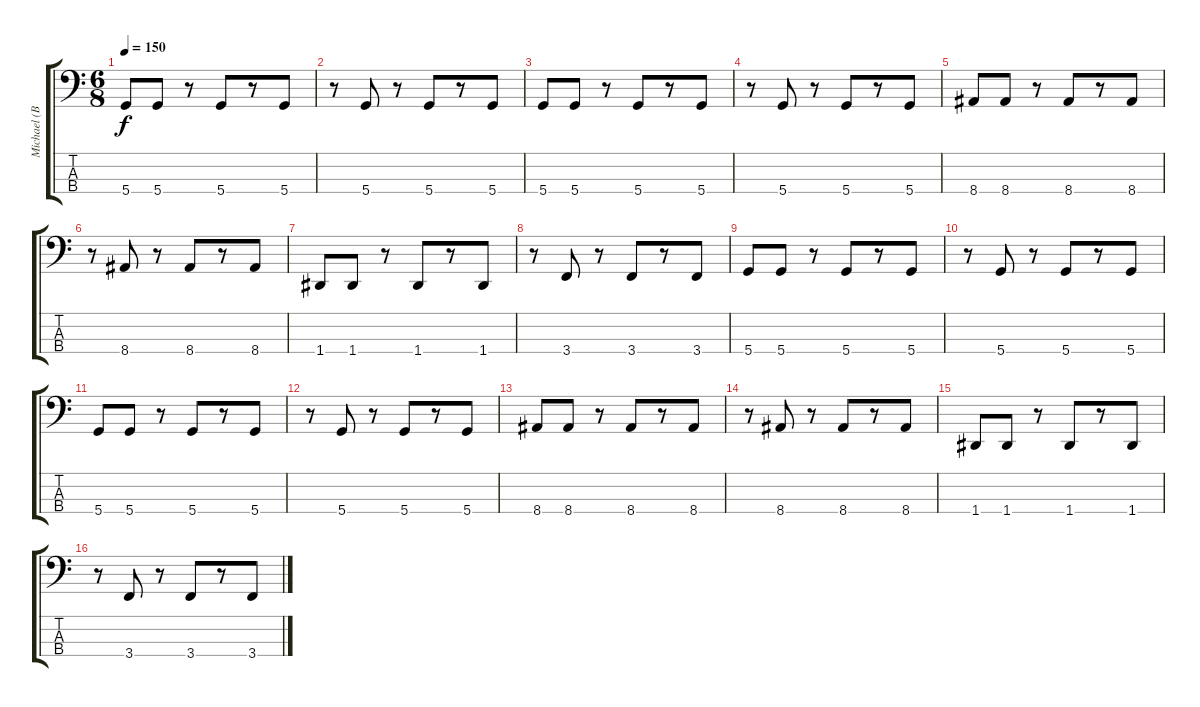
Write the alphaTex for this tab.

\track ("Michael (Bass)" "Michael (B") {instrument electricbasspick}
\staff {score tabs}
\tuning (G2 D2 A1 D1) {hide}
\ts (6 8)
\tempo 150
\clef f4
\ks c
5.4.8{dy f} 5.4.8 r.8 5.4.8 r.8 5.4.8 |
r.8 5.4.8 r.8 5.4.8 r.8 5.4.8 |
5.4.8 5.4.8 r.8 5.4.8 r.8 5.4.8 |
r.8 5.4.8 r.8 5.4.8 r.8 5.4.8 |
8.4.8 8.4.8 r.8 8.4.8 r.8 8.4.8 |
r.8 8.4.8 r.8 8.4.8 r.8 8.4.8 |
1.4.8 1.4.8 r.8 1.4.8 r.8 1.4.8 |
r.8 3.4.8 r.8 3.4.8 r.8 3.4.8 |
5.4.8 5.4.8 r.8 5.4.8 r.8 5.4.8 |
r.8 5.4.8 r.8 5.4.8 r.8 5.4.8 |
5.4.8 5.4.8 r.8 5.4.8 r.8 5.4.8 |
r.8 5.4.8 r.8 5.4.8 r.8 5.4.8 |
8.4.8 8.4.8 r.8 8.4.8 r.8 8.4.8 |
r.8 8.4.8 r.8 8.4.8 r.8 8.4.8 |
1.4.8 1.4.8 r.8 1.4.8 r.8 1.4.8 |
r.8 3.4.8 r.8 3.4.8 r.8 3.4.8
